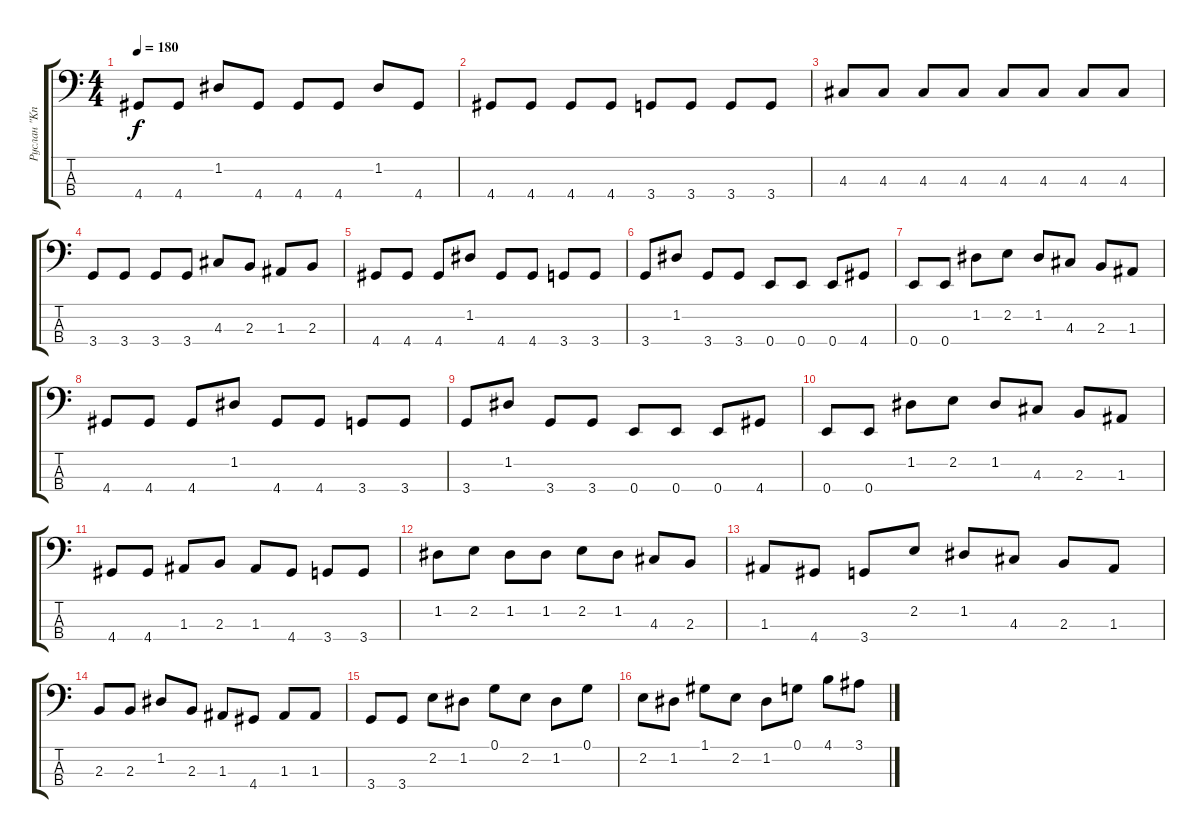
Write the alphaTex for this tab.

\track ("Руслан \"Kniaz\"" "Руслан \"Kn") {instrument electricbassfinger}
\staff {score tabs}
\tuning (G2 D2 A1 E1) {hide}
\ts (4 4)
\tempo 180
\clef f4
\ks c
4.4.8{dy f} 4.4.8 1.2.8 4.4.8 4.4.8 4.4.8 1.2.8 4.4.8 |
4.4.8 4.4.8 4.4.8 4.4.8 3.4.8 3.4.8 3.4.8 3.4.8 |
4.3.8 4.3.8 4.3.8 4.3.8 4.3.8 4.3.8 4.3.8 4.3.8 |
3.4.8 3.4.8 3.4.8 3.4.8 4.3.8 2.3.8 1.3.8 2.3.8 |
4.4.8 4.4.8 4.4.8 1.2.8 4.4.8 4.4.8 3.4.8 3.4.8 |
3.4.8 1.2.8 3.4.8 3.4.8 0.4.8 0.4.8 0.4.8 4.4.8 |
0.4.8 0.4.8 1.2.8 2.2.8 1.2.8 4.3.8 2.3.8 1.3.8 |
4.4.8 4.4.8 4.4.8 1.2.8 4.4.8 4.4.8 3.4.8 3.4.8 |
3.4.8 1.2.8 3.4.8 3.4.8 0.4.8 0.4.8 0.4.8 4.4.8 |
0.4.8 0.4.8 1.2.8 2.2.8 1.2.8 4.3.8 2.3.8 1.3.8 |
4.4.8 4.4.8 1.3.8 2.3.8 1.3.8 4.4.8 3.4.8 3.4.8 |
1.2.8 2.2.8 1.2.8 1.2.8 2.2.8 1.2.8 4.3.8 2.3.8 |
1.3.8 4.4.8 3.4.8 2.2.8 1.2.8 4.3.8 2.3.8 1.3.8 |
2.3.8 2.3.8 1.2.8 2.3.8 1.3.8 4.4.8 1.3.8 1.3.8 |
3.4.8 3.4.8 2.2.8 1.2.8 0.1.8 2.2.8 1.2.8 0.1.8 |
2.2.8 1.2.8 1.1.8 2.2.8 1.2.8 0.1.8 4.1.8 3.1.8
